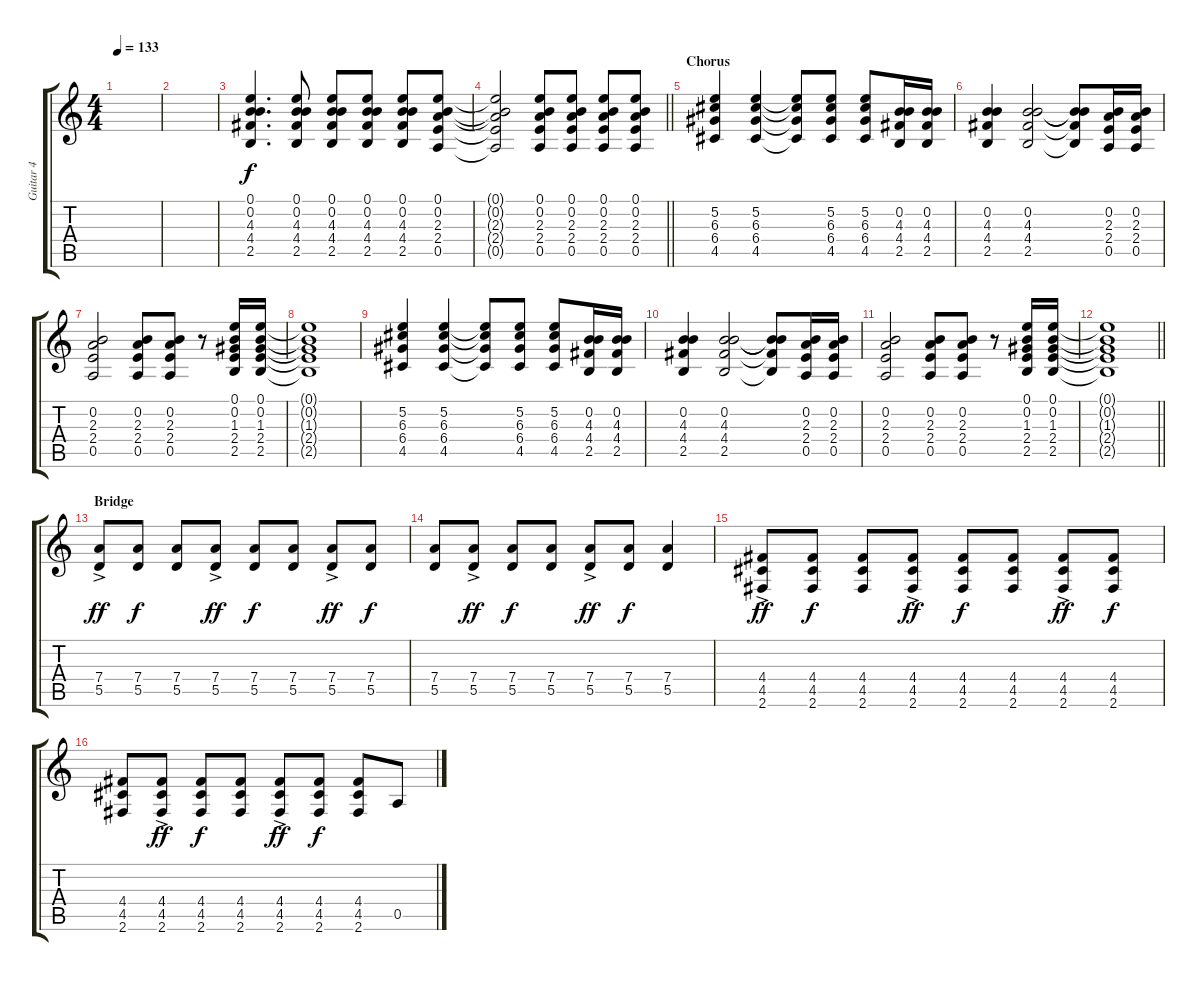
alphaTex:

\track ("Guitar 4" "Guitar 4") {instrument distortionguitar}
\staff {score tabs}
\tuning (E4 B3 G3 D3 A2 E2) {hide}
\ts (4 4)
\tempo 133
\clef g2
\ks c
|
|
(0.1 0.2 4.3 4.4 2.5).4{d} (0.1 0.2 4.3 4.4 2.5).8 (0.1 0.2 4.3 4.4 2.5).8 (0.1 0.2 4.3 4.4 2.5).8 (0.1 0.2 4.3 4.4 2.5).8 (0.1 0.2 2.3 2.4 0.5).8 |
\barLineRight lightlight
(0.1{t} 0.2{t} 2.3{t} 2.4{t} 0.5{t}).2 (0.1 0.2 2.3 2.4 0.5).8 (0.1 0.2 2.3 2.4 0.5).8 (0.1 0.2 2.3 2.4 0.5).8 (0.1 0.2 2.3 2.4 0.5).8 |
\section ("" "Chorus")
(5.2 6.3 6.4 4.5).4 (5.2 6.3 6.4 4.5).4 (5.2{t} 6.3{t} 6.4{t} 4.5{t}).8 (5.2 6.3 6.4 4.5).8 (5.2 6.3 6.4 4.5).8 (0.2 4.3 4.4 2.5).16 (0.2 4.3 4.4 2.5).16 |
(0.2 4.3 4.4 2.5).4 (0.2 4.3 4.4 2.5).2 (0.2{t} 4.3{t} 4.4{t} 2.5{t}).8 (0.2 2.3 2.4 0.5).16 (0.2 2.3 2.4 0.5).16 |
(0.2 2.3 2.4 0.5).2 (0.2 2.3 2.4 0.5).8 (0.2 2.3 2.4 0.5).8 r.8 (0.1 0.2 1.3 2.4 2.5).16 (0.1 0.2 1.3 2.4 2.5).16 |
(0.1{t} 0.2{t} 1.3{t} 2.4{t} 2.5{t}).1 |
(5.2 6.3 6.4 4.5).4 (5.2 6.3 6.4 4.5).4 (5.2{t} 6.3{t} 6.4{t} 4.5{t}).8 (5.2 6.3 6.4 4.5).8 (5.2 6.3 6.4 4.5).8 (0.2 4.3 4.4 2.5).16 (0.2 4.3 4.4 2.5).16 |
(0.2 4.3 4.4 2.5).4 (0.2 4.3 4.4 2.5).2 (0.2{t} 4.3{t} 4.4{t} 2.5{t}).8 (0.2 2.3 2.4 0.5).16 (0.2 2.3 2.4 0.5).16 |
(0.2 2.3 2.4 0.5).2 (0.2 2.3 2.4 0.5).8 (0.2 2.3 2.4 0.5).8 r.8 (0.1 0.2 1.3 2.4 2.5).16 (0.1 0.2 1.3 2.4 2.5).16 |
\barLineRight lightlight
(0.1{t} 0.2{t} 1.3{t} 2.4{t} 2.5{t}).1 |
\section ("" "Bridge")
(7.4{ac} 5.5{ac}).8{dy ff} (7.4 5.5).8{dy f} (7.4 5.5).8 (7.4{ac} 5.5{ac}).8{dy ff} (7.4 5.5).8{dy f} (7.4 5.5).8 (7.4{ac} 5.5{ac}).8{dy ff} (7.4 5.5).8{dy f} |
(7.4 5.5).8 (7.4{ac} 5.5{ac}).8{dy ff} (7.4 5.5).8{dy f} (7.4 5.5).8 (7.4{ac} 5.5{ac}).8{dy ff} (7.4 5.5).8{dy f} (7.4 5.5).4 |
(4.4{ac} 4.5{ac} 2.6{ac}).8{dy ff} (4.4 4.5 2.6).8{dy f} (4.4 4.5 2.6).8 (4.4{ac} 4.5{ac} 2.6{ac}).8{dy ff} (4.4 4.5 2.6).8{dy f} (4.4 4.5 2.6).8 (4.4{ac} 4.5{ac} 2.6{ac}).8{dy ff} (4.4 4.5 2.6).8{dy f} |
(4.4 4.5 2.6).8 (4.4{ac} 4.5{ac} 2.6{ac}).8{dy ff} (4.4 4.5 2.6).8{dy f} (4.4 4.5 2.6).8 (4.4{ac} 4.5{ac} 2.6{ac}).8{dy ff} (4.4 4.5 2.6).8{dy f} (4.4 4.5 2.6).8 0.5.8
